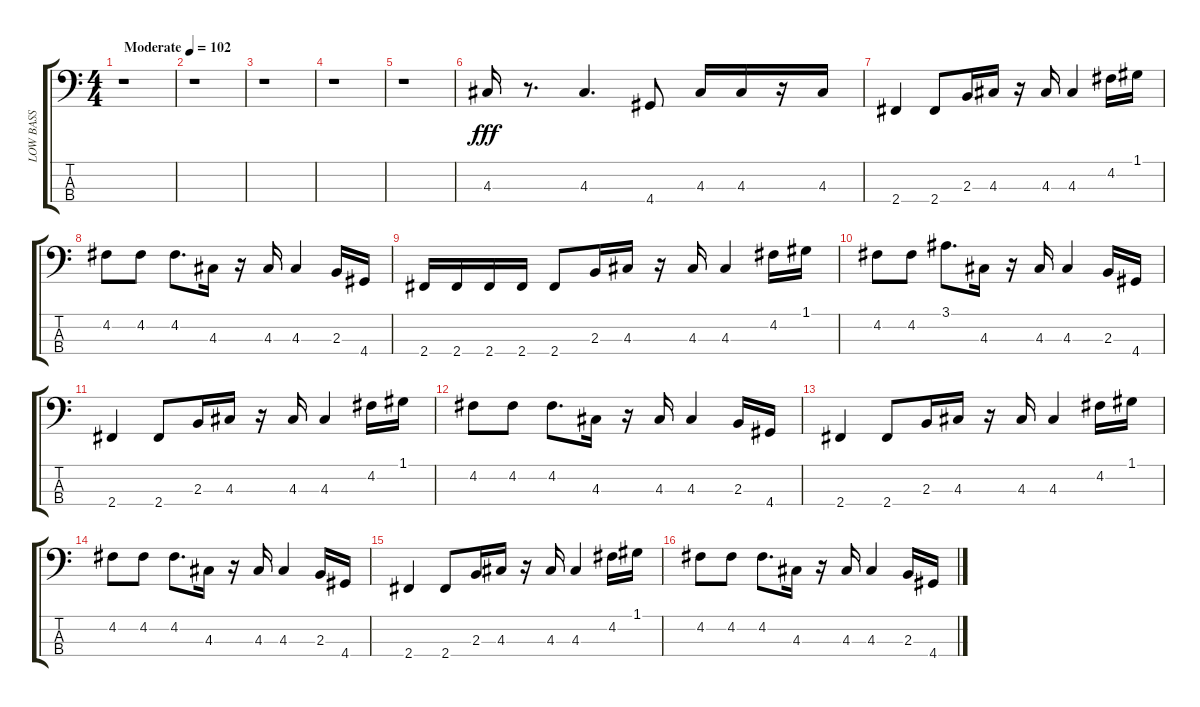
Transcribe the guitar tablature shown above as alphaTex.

\track ("LOW BASS" "LOW BASS") {instrument electricbassfinger}
\staff {score tabs}
\tuning (G2 D2 A1 E1) {hide}
\ts (4 4)
\tempo (102 "Moderate")
\clef f4
\ks c
r.1{dy fff instrument electricbassfinger} |
r.1 |
r.1 |
r.1 |
r.1 |
4.3.16{volume 11} r.8{d} 4.3.4{d} 4.4.8 4.3.16 4.3.16 r.16 4.3.16 |
2.4.4 2.4.8 2.3.16 4.3.16 r.16 4.3.16 4.3.4 4.2.16 1.1.16 |
4.2.8 4.2.8 4.2.8{d} 4.3.16 r.16 4.3.16 4.3.4 2.3.16 4.4.16 |
2.4.16 2.4.16 2.4.16 2.4.16 2.4.8 2.3.16 4.3.16 r.16 4.3.16 4.3.4 4.2.16 1.1.16 |
4.2.8 4.2.8 3.1.8{d} 4.3.16 r.16 4.3.16 4.3.4 2.3.16 4.4.16 |
2.4.4 2.4.8 2.3.16 4.3.16 r.16 4.3.16 4.3.4 4.2.16 1.1.16 |
4.2.8 4.2.8 4.2.8{d} 4.3.16 r.16 4.3.16 4.3.4 2.3.16 4.4.16 |
2.4.4 2.4.8 2.3.16 4.3.16 r.16 4.3.16 4.3.4 4.2.16 1.1.16 |
4.2.8 4.2.8 4.2.8{d} 4.3.16 r.16 4.3.16 4.3.4 2.3.16 4.4.16 |
2.4.4 2.4.8 2.3.16 4.3.16 r.16 4.3.16 4.3.4 4.2.16 1.1.16 |
4.2.8 4.2.8 4.2.8{d} 4.3.16 r.16 4.3.16 4.3.4 2.3.16 4.4.16
